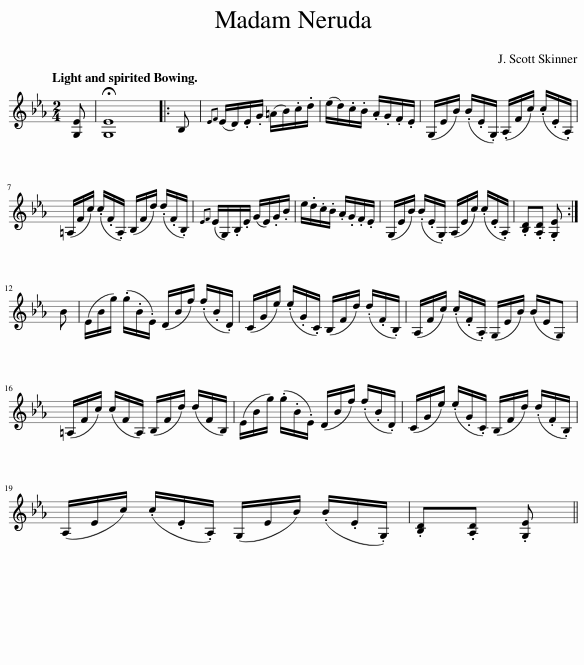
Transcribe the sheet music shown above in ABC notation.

X:1
L:1/8
Q:1/4=120
M:2/4
I:linebreak $
K:Eb
V:1 treble
V:1
 [G,E] | !fermata![G,E]8 |: B, |{EF} (E/D/).E/.G/ (=A/B/).c/.d/ | (e/d/).c/.B/ .A/.G/.F/.E/ | %5
 (G,/E/B/) (.B/.E/.G,/) (.A,/F/c/) (.c/.E/.A,/) |$ (=A,/F/c/) (.c/.F/.A,/) (B,/F/d/) (.d/.F/.B,/) |{EF} (E/G,/).B,/.E/ (G/E/).G/.B/ | e/.d/.c/.B/ .A/.G/.F/.E/ | (G,/E/B/) (.B/.E/.G,/) (A,/E/c/) (.c/.E/.A,/) | %10
 .[B,D].[A,D] .[G,E] :|$ B | (E/B/g/) (.g/.B/.E/) (D/B/f/) (.f/.B/.D/) | (C/G/e/) (.e/.G/.C/) (B,/F/d/) (.d/.F/.B,/) | (A,/F/c/) (.c/.F/.A,/) (G,/E/B/) (B/E/G,) |$ %15
 (=A,/F/c/) (c/F/A,/) (B,/F/d/) (d/F/B,/) | (E/B/g/) (.g/.B/.E/) (D/B/f/) (.f/.B/.D/) | (C/G/e/) (.e/.G/.C/) (B,/F/d/) (.d/.F/.B,/) |$ (A,/E/c/) (.c/.E/.A,/) (G,/E/B/) (.B/.E/.G,/) | .[B,D].[A,D] .[G,E] || %20
